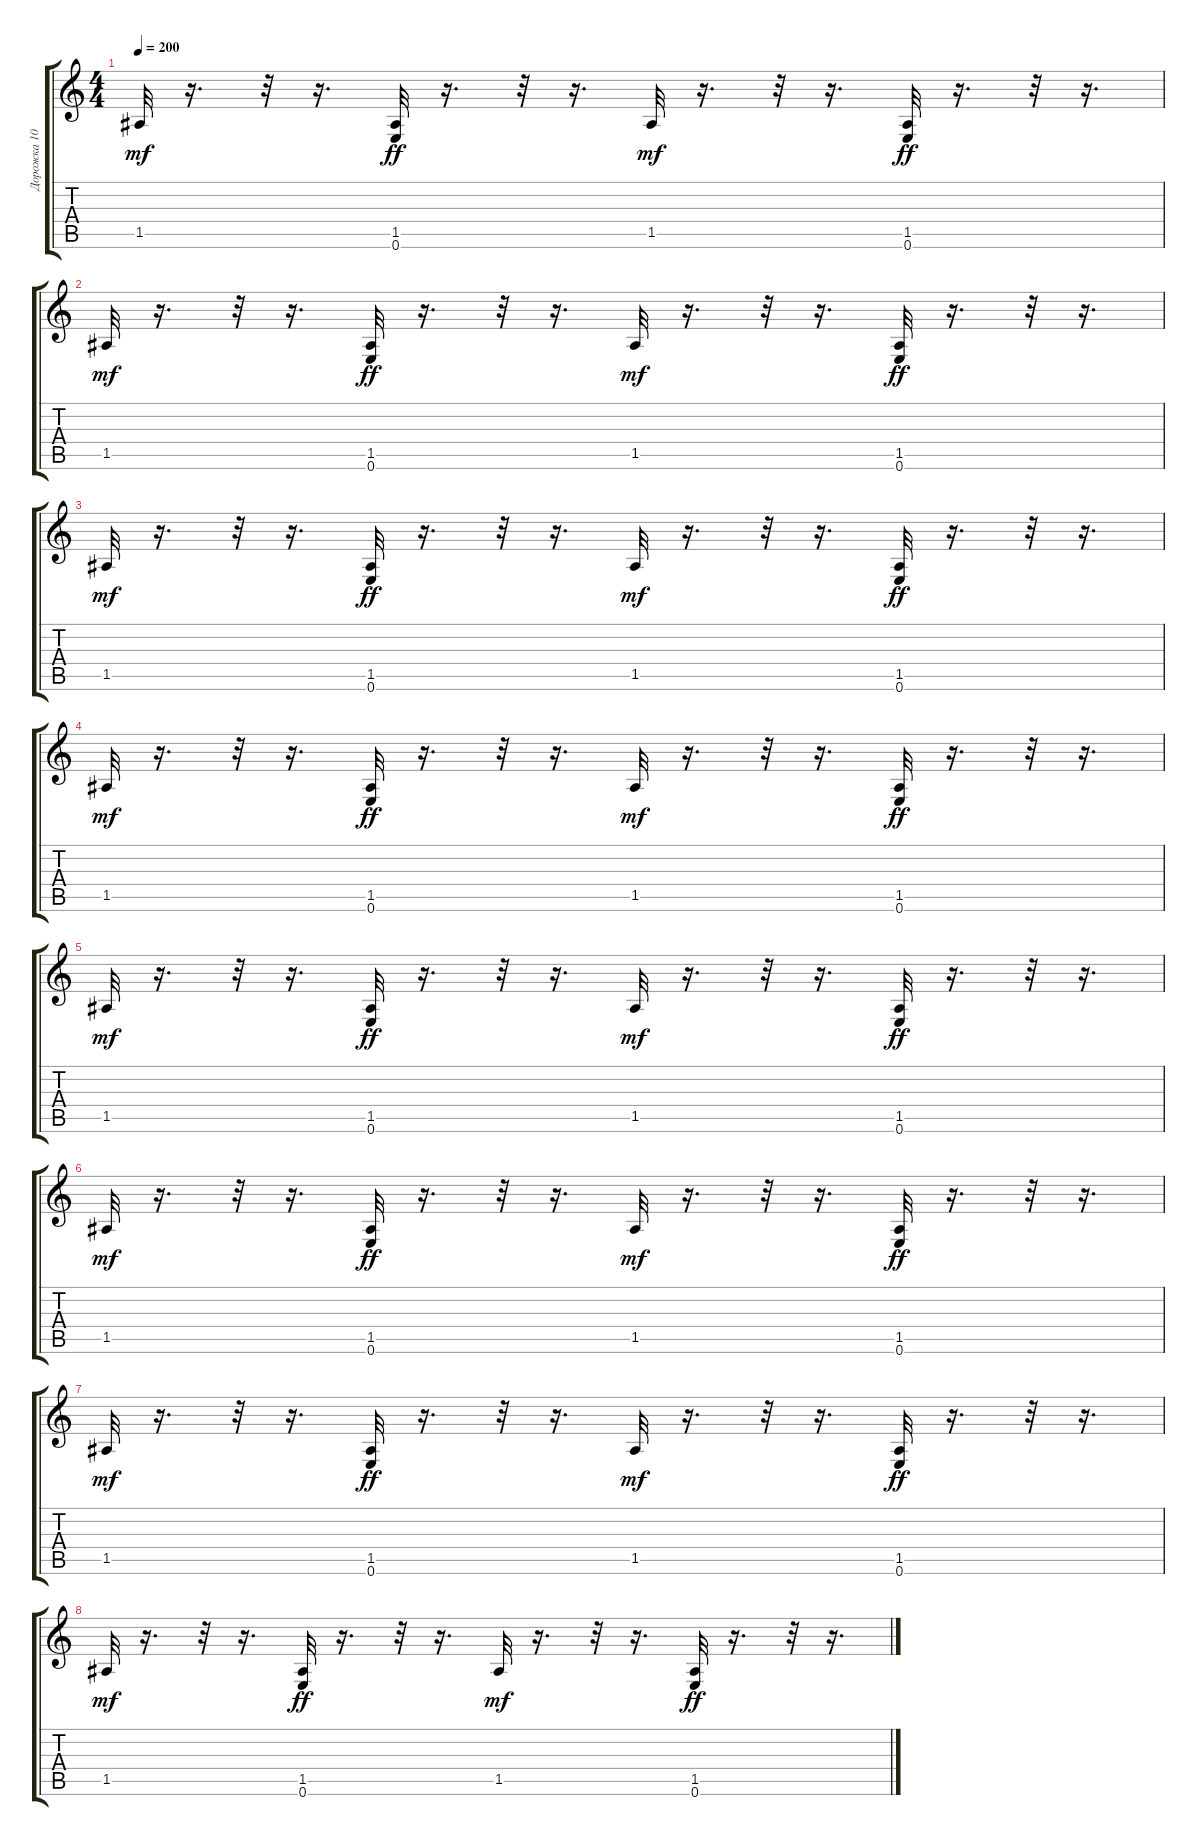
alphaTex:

\track ("Дорожка 10" "Дорожка 10") {instrument acousticguitarnylon}
\staff {score tabs}
\tuning (E4 B3 G3 D3 A2 E2) {hide}
\ts (4 4)
\tempo 200
\clef g2
\ks c
1.5.32{dy mf} r.16{d} r.32 r.16{d} (1.5 0.6).32{dy ff} r.16{d} r.32 r.16{d} 1.5.32{dy mf} r.16{d} r.32 r.16{d} (1.5 0.6).32{dy ff} r.16{d} r.32 r.16{d} |
1.5.32{dy mf} r.16{d} r.32 r.16{d} (1.5 0.6).32{dy ff} r.16{d} r.32 r.16{d} 1.5.32{dy mf} r.16{d} r.32 r.16{d} (1.5 0.6).32{dy ff} r.16{d} r.32 r.16{d} |
1.5.32{dy mf} r.16{d} r.32 r.16{d} (1.5 0.6).32{dy ff} r.16{d} r.32 r.16{d} 1.5.32{dy mf} r.16{d} r.32 r.16{d} (1.5 0.6).32{dy ff} r.16{d} r.32 r.16{d} |
1.5.32{dy mf} r.16{d} r.32 r.16{d} (1.5 0.6).32{dy ff} r.16{d} r.32 r.16{d} 1.5.32{dy mf} r.16{d} r.32 r.16{d} (1.5 0.6).32{dy ff} r.16{d} r.32 r.16{d} |
1.5.32{dy mf} r.16{d} r.32 r.16{d} (1.5 0.6).32{dy ff} r.16{d} r.32 r.16{d} 1.5.32{dy mf} r.16{d} r.32 r.16{d} (1.5 0.6).32{dy ff} r.16{d} r.32 r.16{d} |
1.5.32{dy mf} r.16{d} r.32 r.16{d} (1.5 0.6).32{dy ff} r.16{d} r.32 r.16{d} 1.5.32{dy mf} r.16{d} r.32 r.16{d} (1.5 0.6).32{dy ff} r.16{d} r.32 r.16{d} |
1.5.32{dy mf} r.16{d} r.32 r.16{d} (1.5 0.6).32{dy ff} r.16{d} r.32 r.16{d} 1.5.32{dy mf} r.16{d} r.32 r.16{d} (1.5 0.6).32{dy ff} r.16{d} r.32 r.16{d} |
1.5.32{dy mf} r.16{d} r.32 r.16{d} (1.5 0.6).32{dy ff} r.16{d} r.32 r.16{d} 1.5.32{dy mf} r.16{d} r.32 r.16{d} (1.5 0.6).32{dy ff} r.16{d} r.32 r.16{d}
